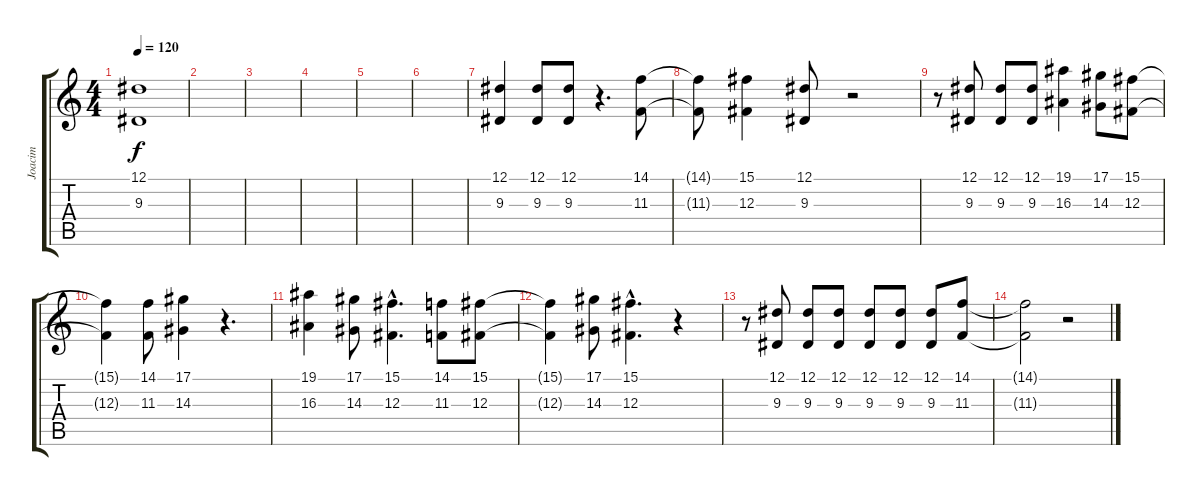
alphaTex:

\track ("Joacim" "Joacim") {instrument lead1square}
\staff {score tabs}
\tuning (Eb4 Bb3 Gb3 Db3 Ab2 Eb2) {hide}
\ts (4 4)
\tempo 120
\clef g2
\ks c
(12.1 9.3).1{dy f} |
|
|
|
|
|
(12.1 9.3).4 (12.1 9.3).8 (12.1 9.3).8 r.4{d} (14.1 11.3).8 |
(14.1{t} 11.3{t}).8 (15.1 12.3).4 (12.1 9.3).8 r.2 |
r.8 (12.1 9.3).8 (12.1 9.3).8 (12.1 9.3).8 (19.1 16.3).4 (17.1 14.3).8 (15.1 12.3).8 |
(15.1{t} 12.3{t}).4 (14.1 11.3).8 (17.1 14.3).4 r.4{d} |
(19.1 16.3).4 (17.1 14.3).8 (15.1{hac} 12.3{hac}).4{d} (14.1 11.3).8 (15.1 12.3).8 |
(15.1{t} 12.3{t}).4 (17.1 14.3).8 (15.1{hac} 12.3{hac}).4{d} r.4 |
r.8 (12.1 9.3).8 (12.1 9.3).8 (12.1 9.3).8 (12.1 9.3).8 (12.1 9.3).8 (12.1 9.3).8 (14.1 11.3).8 |
(14.1{t} 11.3{t}).2 r.2
